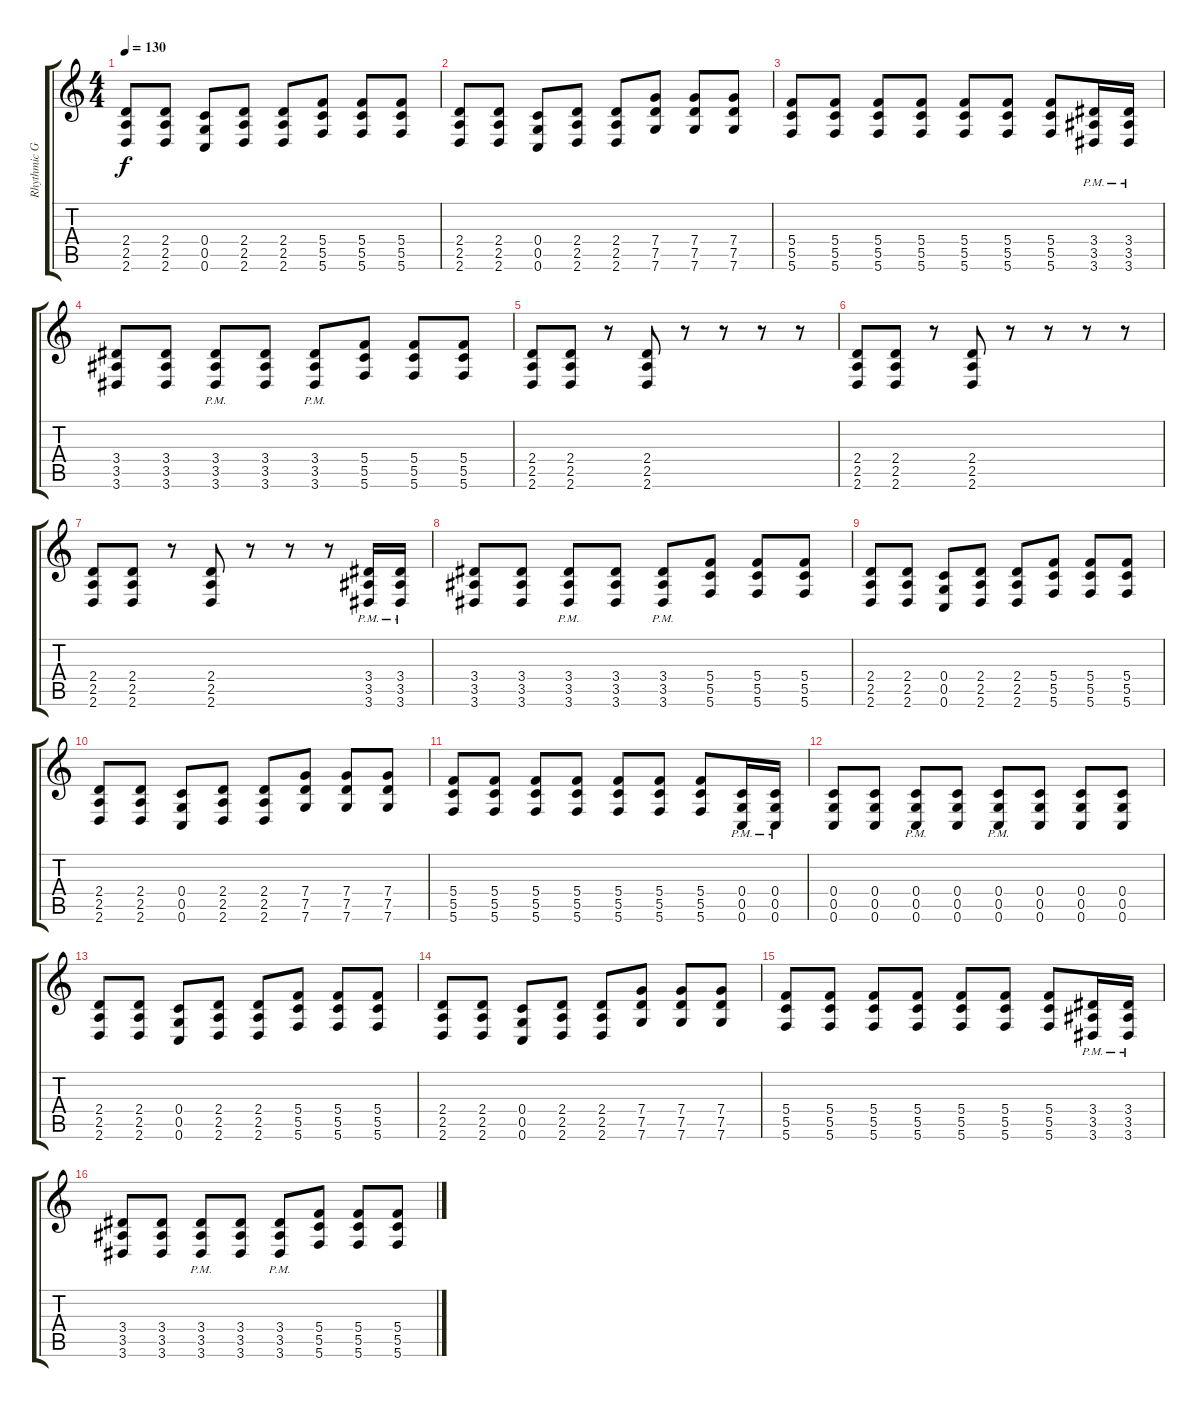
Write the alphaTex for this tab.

\track ("Rhythmic Guitar" "Rhythmic G") {instrument distortionguitar}
\staff {score tabs}
\tuning (D4 A3 F3 C3 G2 C2) {hide}
\ts (4 4)
\tempo 130
\clef g2
\ks c
(2.4 2.5 2.6).8{dy f} (2.4 2.5 2.6).8 (0.4 0.5 0.6).8 (2.4 2.5 2.6).8 (2.4 2.5 2.6).8 (5.4 5.5 5.6).8 (5.4 5.5 5.6).8 (5.4 5.5 5.6).8 |
(2.4 2.5 2.6).8 (2.4 2.5 2.6).8 (0.4 0.5 0.6).8 (2.4 2.5 2.6).8 (2.4 2.5 2.6).8 (7.4 7.5 7.6).8 (7.4 7.5 7.6).8 (7.4 7.5 7.6).8 |
(5.4 5.5 5.6).8 (5.4 5.5 5.6).8 (5.4 5.5 5.6).8 (5.4 5.5 5.6).8 (5.4 5.5 5.6).8 (5.4 5.5 5.6).8 (5.4 5.5 5.6).8 (3.4{pm} 3.5{pm} 3.6{pm}).16 (3.4{pm} 3.5{pm} 3.6{pm}).16 |
(3.4 3.5 3.6).8 (3.4 3.5 3.6).8 (3.4{pm} 3.5{pm} 3.6{pm}).8 (3.4 3.5 3.6).8 (3.4{pm} 3.5{pm} 3.6{pm}).8 (5.4 5.5 5.6).8 (5.4 5.5 5.6).8 (5.4 5.5 5.6).8 |
(2.4 2.5 2.6).8 (2.4 2.5 2.6).8 r.8 (2.4 2.5 2.6).8 r.8 r.8 r.8 r.8 |
(2.4 2.5 2.6).8 (2.4 2.5 2.6).8 r.8 (2.4 2.5 2.6).8 r.8 r.8 r.8 r.8 |
(2.4 2.5 2.6).8 (2.4 2.5 2.6).8 r.8 (2.4 2.5 2.6).8 r.8 r.8 r.8 (3.4{pm} 3.5{pm} 3.6{pm}).16 (3.4{pm} 3.5{pm} 3.6{pm}).16 |
(3.4 3.5 3.6).8 (3.4 3.5 3.6).8 (3.4{pm} 3.5{pm} 3.6{pm}).8 (3.4 3.5 3.6).8 (3.4{pm} 3.5{pm} 3.6{pm}).8 (5.4 5.5 5.6).8 (5.4 5.5 5.6).8 (5.4 5.5 5.6).8 |
(2.4 2.5 2.6).8 (2.4 2.5 2.6).8 (0.4 0.5 0.6).8 (2.4 2.5 2.6).8 (2.4 2.5 2.6).8 (5.4 5.5 5.6).8 (5.4 5.5 5.6).8 (5.4 5.5 5.6).8 |
(2.4 2.5 2.6).8 (2.4 2.5 2.6).8 (0.4 0.5 0.6).8 (2.4 2.5 2.6).8 (2.4 2.5 2.6).8 (7.4 7.5 7.6).8 (7.4 7.5 7.6).8 (7.4 7.5 7.6).8 |
(5.4 5.5 5.6).8 (5.4 5.5 5.6).8 (5.4 5.5 5.6).8 (5.4 5.5 5.6).8 (5.4 5.5 5.6).8 (5.4 5.5 5.6).8 (5.4 5.5 5.6).8 (0.4{pm} 0.5{pm} 0.6{pm}).16 (0.4{pm} 0.5{pm} 0.6{pm}).16 |
(0.4 0.5 0.6).8 (0.4 0.5 0.6).8 (0.4{pm} 0.5{pm} 0.6{pm}).8 (0.4 0.5 0.6).8 (0.4{pm} 0.5{pm} 0.6{pm}).8 (0.4 0.5 0.6).8 (0.4 0.5 0.6).8 (0.4 0.5 0.6).8 |
(2.4 2.5 2.6).8 (2.4 2.5 2.6).8 (0.4 0.5 0.6).8 (2.4 2.5 2.6).8 (2.4 2.5 2.6).8 (5.4 5.5 5.6).8 (5.4 5.5 5.6).8 (5.4 5.5 5.6).8 |
(2.4 2.5 2.6).8 (2.4 2.5 2.6).8 (0.4 0.5 0.6).8 (2.4 2.5 2.6).8 (2.4 2.5 2.6).8 (7.4 7.5 7.6).8 (7.4 7.5 7.6).8 (7.4 7.5 7.6).8 |
(5.4 5.5 5.6).8 (5.4 5.5 5.6).8 (5.4 5.5 5.6).8 (5.4 5.5 5.6).8 (5.4 5.5 5.6).8 (5.4 5.5 5.6).8 (5.4 5.5 5.6).8 (3.4{pm} 3.5{pm} 3.6{pm}).16 (3.4{pm} 3.5{pm} 3.6{pm}).16 |
(3.4 3.5 3.6).8 (3.4 3.5 3.6).8 (3.4{pm} 3.5{pm} 3.6{pm}).8 (3.4 3.5 3.6).8 (3.4{pm} 3.5{pm} 3.6{pm}).8 (5.4 5.5 5.6).8 (5.4 5.5 5.6).8 (5.4 5.5 5.6).8
